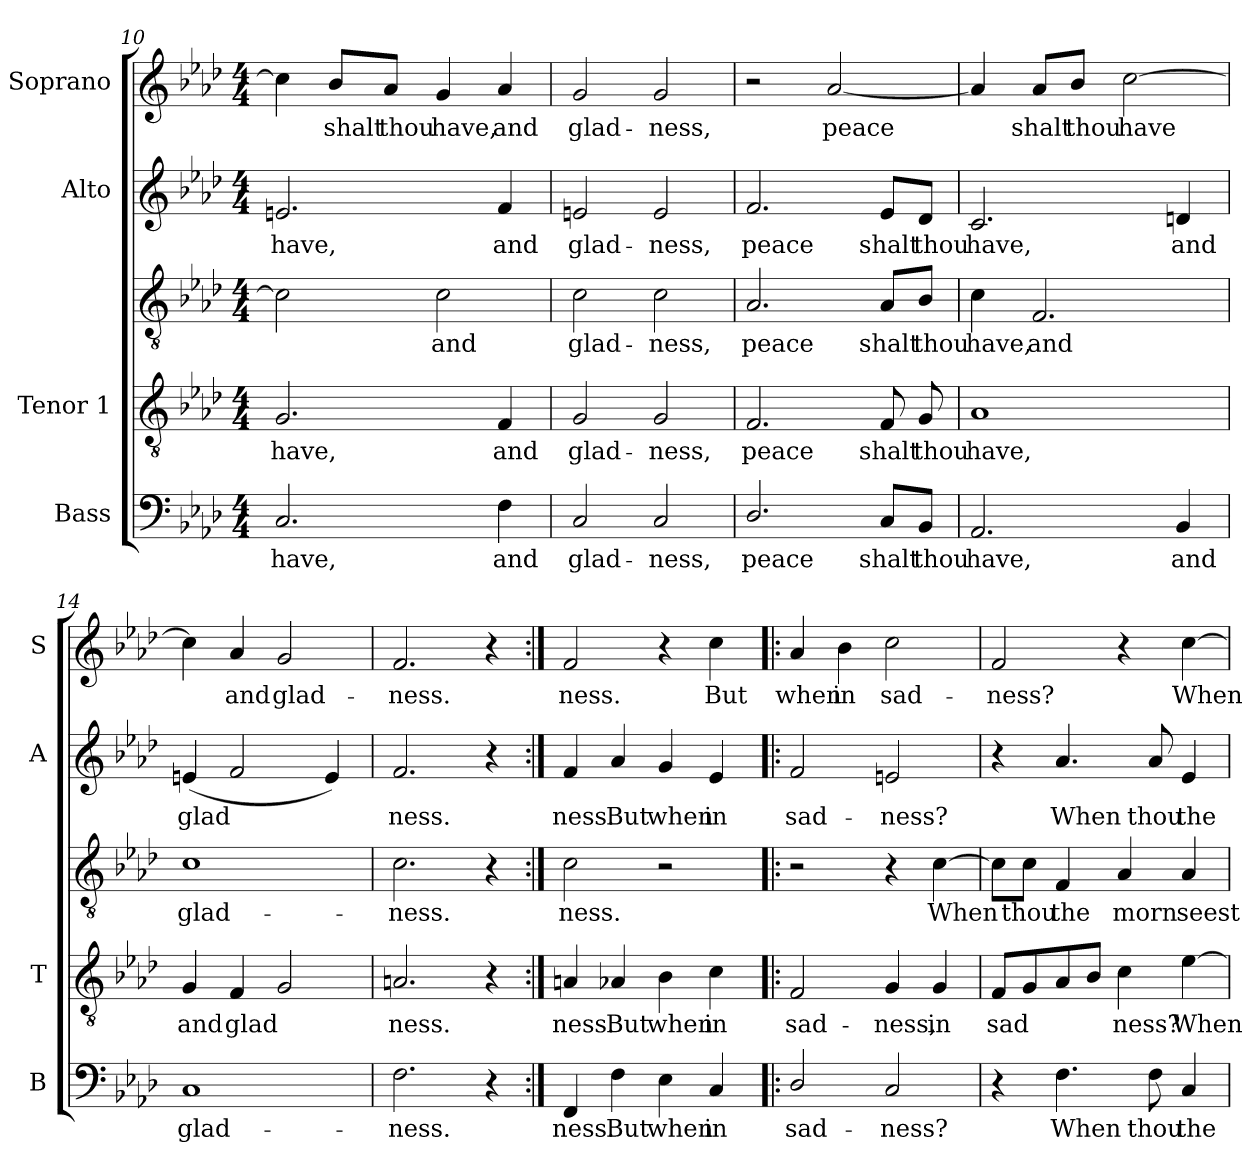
**kern	**text	**kern	**text	**kern	**text	**kern	**text	**kern	**text
*part4	*part4	*part3	*part3	*part3	*part3	*part2	*part2	*part1	*part1
*staff5	*staff5	*staff4	*staff4	*staff3	*staff3	*staff2	*staff2	*staff1	*staff1
*I"Bass	*	*I"Tenor 1	*	*	*	*I"Alto	*	*I"Soprano	*
*I'B	*	*I'T	*	*	*	*I'A	*	*I'S	*
*clefF4	*	*clefGv2	*	*clefGv2	*	*clefG2	*	*clefG2	*
*k[b-e-a-d-]	*	*k[b-e-a-d-]	*	*k[b-e-a-d-]	*	*k[b-e-a-d-]	*	*k[b-e-a-d-]	*
*A-:	*	*A-:	*	*A-:	*	*A-:	*	*A-:	*
*M4/4	*	*M4/4	*	*M4/4	*	*M4/4	*	*M4/4	*
=10	=10	=10	=10	=10	=10	=10	=10	=10	=10
!	!LO:LY:b	!	!LO:LY:b	!	!	!	!LO:LY:b	!	!
2.C/	have,	2.G/	have,	2c\]	.	2.en/	have,	4cc\]	.
!	!	!	!	!	!	!	!	!	!LO:LY:b
.	.	.	.	.	.	.	.	8b-/L	shalt
!	!	!	!	!	!	!	!	!	!LO:LY:b
.	.	.	.	.	.	.	.	8a-/J	thou
!	!	!	!	!	!LO:LY:b	!	!	!	!LO:LY:b
.	.	.	.	2c\	and	.	.	4g/	have,
!	!LO:LY:b	!	!LO:LY:b	!	!	!	!LO:LY:b	!	!LO:LY:b
4F\	and	4F/	and	.	.	4f/	and	4a-/	and
=11	=11	=11	=11	=11	=11	=11	=11	=11	=11
!	!LO:LY:b	!	!LO:LY:b	!	!LO:LY:b	!	!LO:LY:b	!	!LO:LY:b
2C/	glad-	2G/	glad-	2c\	glad-	2en/	glad-	2g/	glad-
!	!LO:LY:b	!	!LO:LY:b	!	!LO:LY:b	!	!LO:LY:b	!	!LO:LY:b
2C/	-ness,	2G/	-ness,	2c\	-ness,	2e/	-ness,	2g/	-ness,
=12	=12	=12	=12	=12	=12	=12	=12	=12	=12
!	!LO:LY:b	!	!LO:LY:b	!	!LO:LY:b	!	!LO:LY:b	!	!
2.D-/	peace	2.F/	peace	2.A-/	peace	2.f/	peace	2r	.
!	!	!	!	!	!	!	!	!	!LO:LY:b
.	.	.	.	.	.	.	.	[2a-/	peace
!	!LO:LY:b	!	!LO:LY:b	!	!LO:LY:b	!	!LO:LY:b	!	!
8C/L	shalt	8F/	shalt	8A-/L	shalt	8e-/L	shalt	.	.
!	!LO:LY:b	!	!LO:LY:b	!	!LO:LY:b	!	!LO:LY:b	!	!
8BB-/J	thou	8G/	thou	8B-/J	thou	8d-/J	thou	.	.
!!LO:LB:g=z
=13	=13	=13	=13	=13	=13	=13	=13	=13	=13
!	!LO:LY:b	!	!LO:LY:b	!	!LO:LY:b	!	!LO:LY:b	!	!
2.AA-/	have,	1A-	have,	4c\	have,	2.c/	have,	4a-/]	.
!	!	!	!	!	!LO:LY:b	!	!	!	!LO:LY:b
.	.	.	.	2.F/	and	.	.	8a-/L	shalt
!	!	!	!	!	!	!	!	!	!LO:LY:b
.	.	.	.	.	.	.	.	8b-/J	thou
!	!	!	!	!	!	!	!	!	!LO:LY:b
.	.	.	.	.	.	.	.	[2cc\	have
!	!LO:LY:b	!	!	!	!	!	!LO:LY:b	!	!
4BB-/	and	.	.	.	.	4dn/	and	.	.
=14	=14	=14	=14	=14	=14	=14	=14	=14	=14
!	!LO:LY:b	!	!LO:LY:b	!	!LO:LY:b	!	!LO:LY:b	!	!
1C	glad-	4G/	-and	1c	glad-	(<4en/	glad­	4cc\]	.
!	!	!	!LO:LY:b	!	!	!	!	!	!LO:LY:b
.	.	4F/	glad­	.	.	2f/	.	4a-/	and
!	!	!	!	!	!	!	!	!	!LO:LY:b
.	.	2G/	.	.	.	.	.	2g/	glad-
.	.	.	.	.	.	4e/)	.	.	.
=15	=15	=15	=15	=15	=15	=15	=15	=15	=15
!	!LO:LY:b	!	!LO:LY:b	!	!LO:LY:b	!	!LO:LY:b	!	!LO:LY:b
2.F\	-ness.	2.An/	ness.	2.c\	ness.	2.f/	ness.	2.f/	-ness.
4r	.	4r	.	4r	.	4r	.	4r	.
=16:|!	=16:|!	=16:|!	=16:|!	=16:|!	=16:|!	=16:|!	=16:|!	=16:|!	=16:|!
!	!LO:LY:b	!	!LO:LY:b	!	!LO:LY:b	!	!LO:LY:b	!	!LO:LY:b
4FF/	ness.	4An/	ness.	2c\	ness.	4f/	ness.	2f/	ness.
!	!LO:LY:b	!	!LO:LY:b	!	!	!	!LO:LY:b	!	!
4F\	But	4A-X/	But	.	.	4a-/	But	.	.
!	!LO:LY:b	!	!LO:LY:b	!	!	!	!LO:LY:b	!	!
4E-\	when	4B-\	when	2r	.	4g/	when	4r	.
!	!LO:LY:b	!	!LO:LY:b	!	!	!	!LO:LY:b	!	!LO:LY:b
4C/	in	4c\	in	.	.	4e-/	in	4cc\	But
=17!|:	=17!|:	=17!|:	=17!|:	=17!|:	=17!|:	=17!|:	=17!|:	=17!|:	=17!|:
!	!LO:LY:b	!	!LO:LY:b	!	!	!	!LO:LY:b	!	!LO:LY:b
2D-/	sad-	2F/	sad-	2r	.	2f/	sad-	4a-/	when
!	!	!	!	!	!	!	!	!	!LO:LY:b
.	.	.	.	.	.	.	.	4b-\	in
!	!LO:LY:b	!	!LO:LY:b	!	!	!	!LO:LY:b	!	!LO:LY:b
2C/	-ness?	4G/	-ness,	4r	.	2en/	-ness?	2cc\	sad-
!	!	!	!LO:LY:b	!	!LO:LY:b	!	!	!	!
.	.	4G/	in	[4c\	When	.	.	.	.
!!LO:PB:g=z
=18	=18	=18	=18	=18	=18	=18	=18	=18	=18
!	!	!	!LO:LY:b	!	!	!	!	!	!LO:LY:b
4r	.	8F/L	sad­	8c\L]	.	4r	.	2f/	-ness?
!	!	!	!	!	!LO:LY:b	!	!	!	!
.	.	8G/	.	8c\J	thou	.	.	.	.
!	!LO:LY:b	!	!	!	!LO:LY:b	!	!LO:LY:b	!	!
4.F\	When	8A-/	.	4F/	the	4.a-/	When	.	.
.	.	8B-/J	.	.	.	.	.	.	.
!	!	!	!LO:LY:b	!	!LO:LY:b	!	!	!	!
.	.	4c\	ness?	4A-/	morn	.	.	4r	.
!	!LO:LY:b	!	!	!	!	!	!LO:LY:b	!	!
8F\	thou	.	.	.	.	8a-/	thou	.	.
!	!LO:LY:b	!	!LO:LY:b	!	!LO:LY:b	!	!LO:LY:b	!	!LO:LY:b
4C/	the	[4e-\	When	4A-/	seest	4e-/	the	[4cc\	When
=	=	=	=	=	=	=	=	=	=
*-	*-	*-	*-	*-	*-	*-	*-	*-	*-
